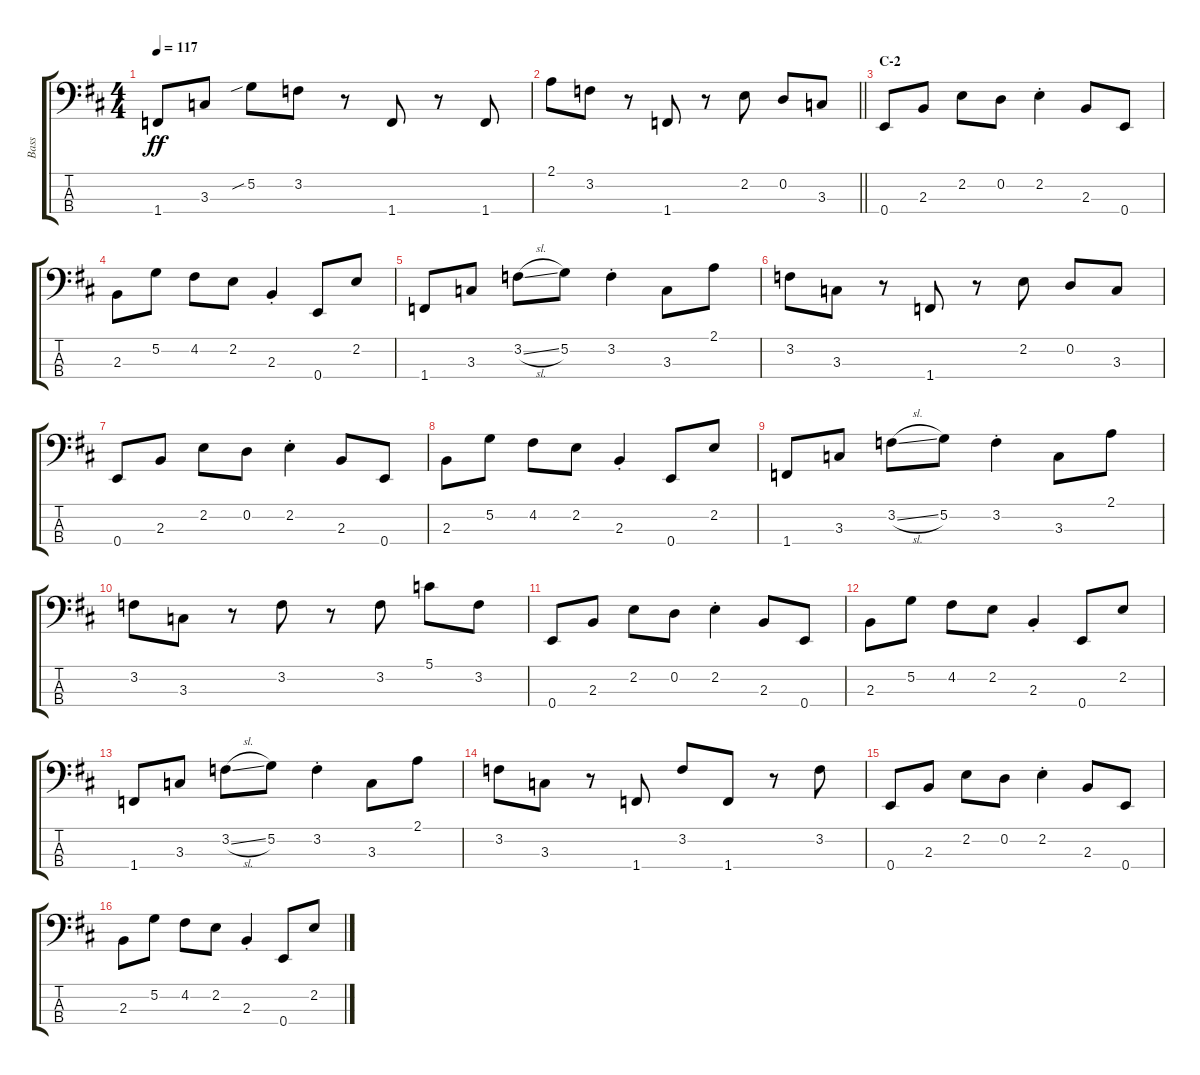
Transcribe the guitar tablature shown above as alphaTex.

\track ("Bass" "Bass") {instrument electricbasspick}
\staff {score tabs}
\tuning (G2 D2 A1 E1) {hide}
\ts (4 4)
\tempo 117
\clef f4
\ks d
1.4.8{dy ff} 3.3.8 5.2{sib}.8 3.2.8 r.8 1.4.8 r.8 1.4.8 |
\barLineRight lightlight
2.1.8 3.2.8 r.8 1.4.8 r.8 2.2.8 0.2.8 3.3.8 |
\section ("" "C-2")
0.4.8 2.3.8 2.2.8 0.2.8 2.2{st}.4 2.3.8 0.4.8 |
2.3.8 5.2.8 4.2.8 2.2.8 2.3{st}.4 0.4.8 2.2.8 |
1.4.8 3.3.8 3.2{sl}.8 5.2.8 3.2{st}.4 3.3.8 2.1.8 |
3.2.8 3.3.8 r.8 1.4.8 r.8 2.2.8 0.2.8 3.3.8 |
0.4.8 2.3.8 2.2.8 0.2.8 2.2{st}.4 2.3.8 0.4.8 |
2.3.8 5.2.8 4.2.8 2.2.8 2.3{st}.4 0.4.8 2.2.8 |
1.4.8 3.3.8 3.2{sl}.8 5.2.8 3.2{st}.4 3.3.8 2.1.8 |
3.2.8 3.3.8 r.8 3.2.8 r.8 3.2.8 5.1.8 3.2.8 |
0.4.8 2.3.8 2.2.8 0.2.8 2.2{st}.4 2.3.8 0.4.8 |
2.3.8 5.2.8 4.2.8 2.2.8 2.3{st}.4 0.4.8 2.2.8 |
1.4.8 3.3.8 3.2{sl}.8 5.2.8 3.2{st}.4 3.3.8 2.1.8 |
3.2.8 3.3.8 r.8 1.4.8 3.2.8 1.4.8 r.8 3.2.8 |
0.4.8 2.3.8 2.2.8 0.2.8 2.2{st}.4 2.3.8 0.4.8 |
2.3.8 5.2.8 4.2.8 2.2.8 2.3{st}.4 0.4.8 2.2.8
